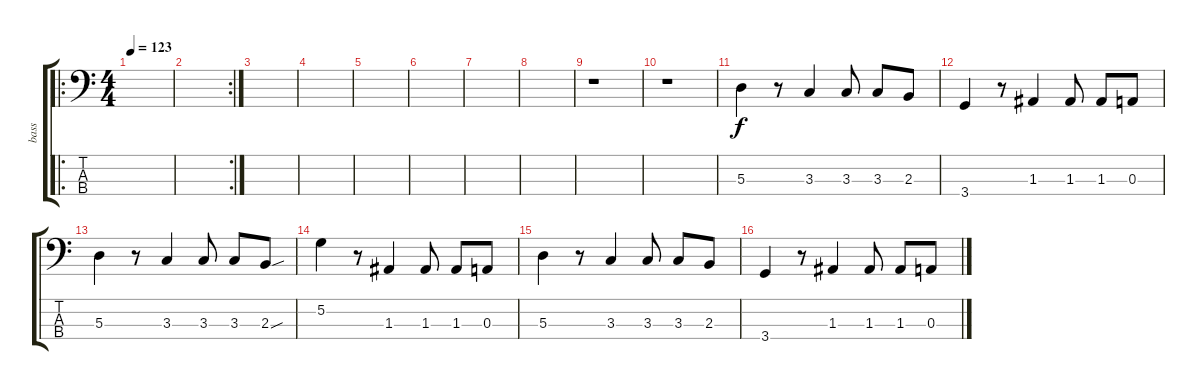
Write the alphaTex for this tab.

\track ("bass" "bass") {instrument electricbasspick}
\staff {score tabs}
\tuning (G2 D2 A1 E1) {hide}
\ro
\ts (4 4)
\tempo 123
\clef f4
\ks c
|
\rc 2
|
|
|
|
|
|
|
r.1 |
r.1 |
5.3.4 r.8 3.3.4 3.3.8 3.3.8 2.3.8 |
3.4.4 r.8 1.3.4 1.3.8 1.3.8 0.3.8 |
5.3.4 r.8 3.3.4 3.3.8 3.3.8 2.3{sou}.8 |
5.2.4 r.8 1.3.4 1.3.8 1.3.8 0.3.8 |
5.3.4 r.8 3.3.4 3.3.8 3.3.8 2.3.8 |
3.4.4 r.8 1.3.4 1.3.8 1.3.8 0.3.8
